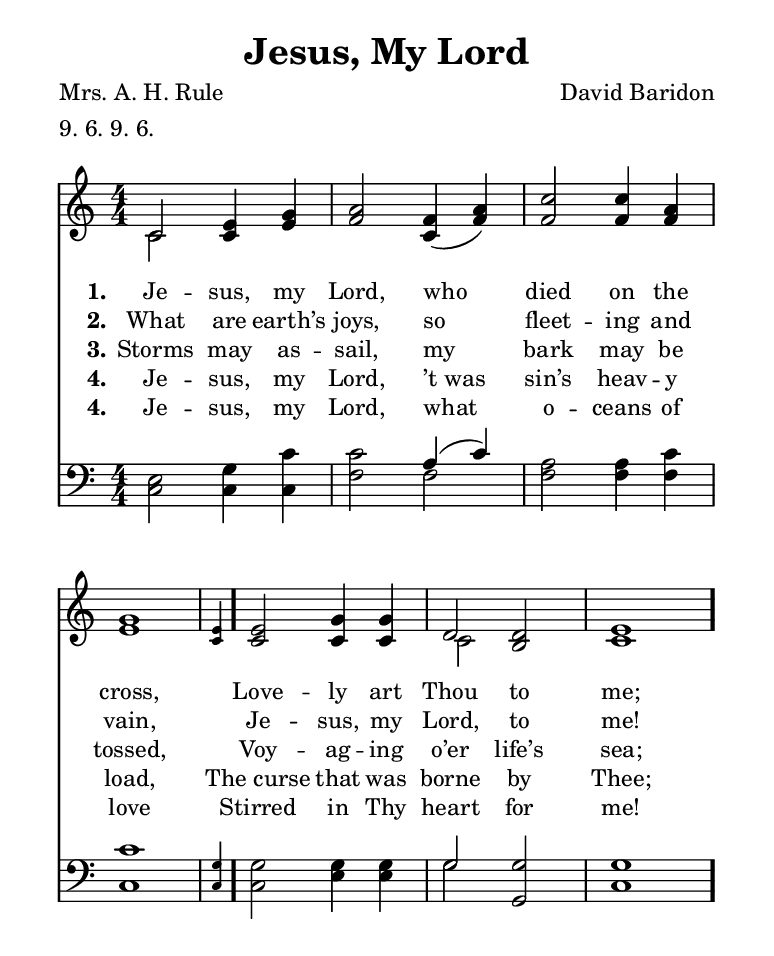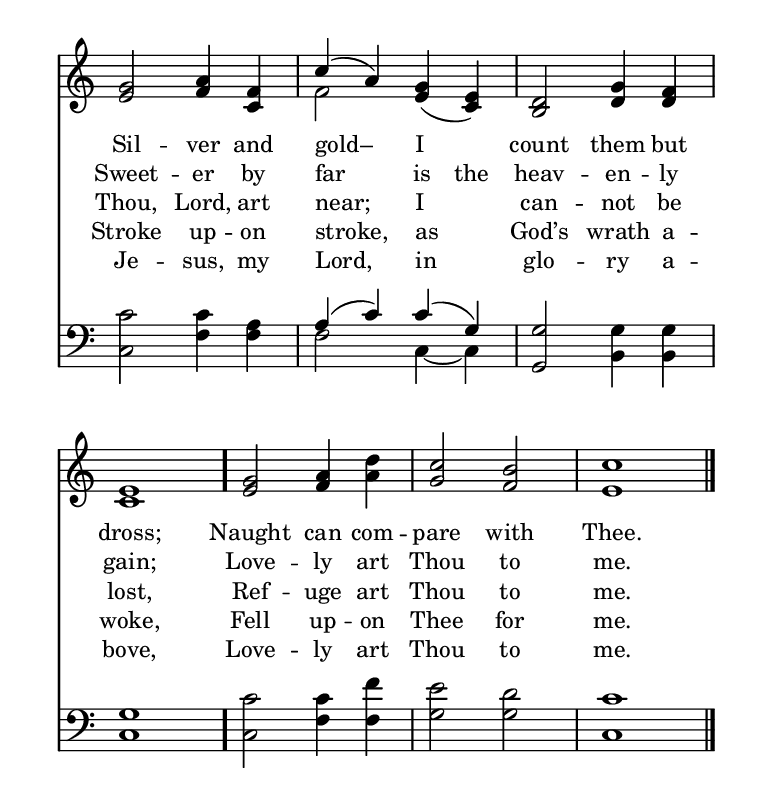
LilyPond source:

\include "common/global.ily"
\paper {
  \include "common/paper.ily"
  ragged-bottom = ##t
  systems-per-page = #(cond (is-eogsized 1) (#t #f))
}

\header{
  hymnnumber = "284"
  title = "Jesus, My Lord"
  tunename = ""
  meter = "9. 6. 9. 6."
  poet = "Mrs. A. H. Rule"
  composer = "David Baridon"
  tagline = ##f
}

global = {
  \include "common/overrides.ily"
  \override Staff.TimeSignature.style = #'numbered
  \time 4/4
  \override Score.MetronomeMark.transparent = ##t % hide all fermata changes too
  \tempo 4=120
  \key c \major
  \autoBeamOff
}

notesSoprano = {
\global
\relative c' {

  c2 e4 g | a2 f4( a) | c2 c4 a | g1 |
  \grace e4 e2 g4 g | d2 d | e1 | % TODO play grace note in MIDI only for verse 4
  g2 a4 f | c'( a) g( e) | d2 g4 f | e1 |
  g2 a4 d | c2 b | c1 |

  \bar "|."

}
}

notesAlto = {
\global
\relative e' {

  c2 c4 e | f2 c4( f) | f2 f4 f | e1 |
  \grace c4 c2 c4 c c2 b | c1 |
  e2 f4 c | f2 e4( c) | b2 d4 d | c1 |
  e2 f4 a | g2 f | e1 |

}
}

notesTenor = {
\global
\relative a {

  e2 g4 c | c2 a4( c) | a2 a4 c | c1 |
  \grace g4 g2 g4 g | g2 g | g1 |
  c2 c4 a | a( c) c( g) | g2 g4 g | g1 |
  c2 c4 f | e2 d | c1 |

}
}

notesBass = {
\global
\relative f {

  c2 c4 c | f2 f | f2 f4 f | c1 |
  \grace c4 c2 e4 e | g2 g, | c1 |
  c2 f4 f | f2 c4 ~ c4 | g2 b4 b | c1 |
  c2 f4 f | g2 g | c,1 |

}
}

wordsA = \lyricmode {
\set stanza = "1."

Je -- sus, my Lord, who died on the cross, \bar "."
Love -- ly art Thou to me; \bar "."
Sil -- ver and gold– I count them but dross; \bar "."
Naught can com -- pare with Thee. \bar "."

}

wordsB = \lyricmode {
\set stanza = "2."

What are earth’s joys, so fleet -- ing and vain,
Je -- sus, my Lord, to me!
Sweet -- er by far { \mon } is the { \moff } heav -- en -- ly gain;
Love -- ly art Thou to me.

}

wordsC = \lyricmode {
\set stanza = "3."

Storms may as -- sail, my bark may be tossed,
Voy -- ag -- ing o’er life’s sea;
Thou, Lord, art near; I can -- not be lost,
Ref -- uge art Thou to me.

}

wordsD = \lyricmode {
\set stanza = "4."

Je -- sus, my Lord, ’t_was sin’s heav -- y load,
The_curse that was borne by Thee;
Stroke up -- on stroke, as God’s wrath a -- woke,
Fell up -- on Thee for me.

}

wordsE = \lyricmode {
\set stanza = "4."

Je -- sus, my Lord, what o -- ceans of love
Stirred in Thy heart for me!
Je -- sus, my Lord, in glo -- ry a -- bove,
Love -- ly art Thou to me.

}

\score {
  \context ChoirStaff <<
    \context Staff = upper <<
      \set Staff.autoBeaming = ##f
      \set ChoirStaff.systemStartDelimiter = #'SystemStartBar
      \set ChoirStaff.printPartCombineTexts = ##f
      \partcombine #'(2 . 9) \notesSoprano \notesAlto
      \context NullVoice = sopranos { \voiceOne << \notesSoprano >> }
      \context NullVoice = altos { \voiceTwo << \notesAlto >> }
      \context Lyrics = one   \lyricsto sopranos \wordsA
      \context Lyrics = two   \lyricsto sopranos \wordsB
      \context Lyrics = three \lyricsto sopranos \wordsC
      \context Lyrics = four  \lyricsto sopranos \wordsD
      \context Lyrics = five  \lyricsto sopranos \wordsE
    >>
    \context Staff = men <<
      \clef bass
      \set ChoirStaff.printPartCombineTexts = ##f
      \partcombine #'(2 . 9) \notesTenor \notesBass
      \context NullVoice = tenors { \voiceOne << \notesTenor >> }
      \context NullVoice = basses { \voiceTwo << \notesBass >> }
    >>
  >>
  \layout {
    \include "common/layout.ily"
  }
  \midi{
    \include "common/midi.ily"
  }
}

\version "2.19.49"  % necessary for upgrading to future LilyPond versions.

% vi:set et ts=2 sw=2 ai nocindent syntax=lilypond:
